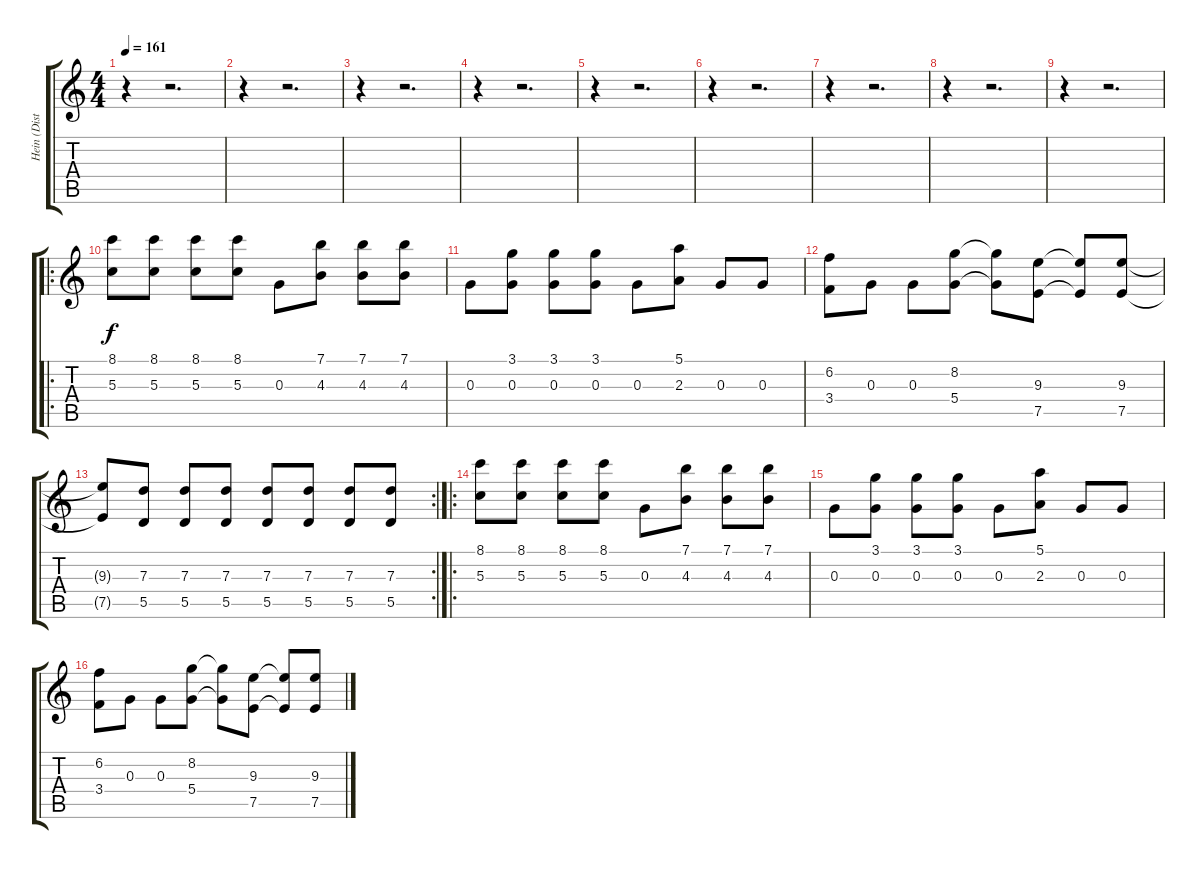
\track ("Hein (Distortion Guitar)" "Hein (Dist") {instrument overdrivenguitar}
\staff {score tabs}
\tuning (E4 B3 G3 D3 A2 D2) {hide}
\ts (4 4)
\tempo 161
\clef g2
\ks c
r.4{dy f} r.2{d} |
r.4 r.2{d} |
r.4 r.2{d} |
r.4 r.2{d} |
r.4 r.2{d} |
r.4 r.2{d} |
r.4 r.2{d} |
r.4 r.2{d} |
r.4 r.2{d} |
\ro
(8.1 5.3).8 (8.1 5.3).8 (8.1 5.3).8 (8.1 5.3).8 0.3.8 (7.1 4.3).8 (7.1 4.3).8 (7.1 4.3).8 |
0.3.8 (3.1 0.3).8 (3.1 0.3).8 (3.1 0.3).8 0.3.8 (5.1 2.3).8 0.3.8 0.3.8 |
(6.2 3.4).8 0.3.8 0.3.8 (8.2 5.4).8 (8.2{t} 5.4{t}).8 (9.3 7.5).8 (9.3{t} 7.5{t}).8 (9.3 7.5).8 |
\rc 2
(9.3{t} 7.5{t}).8 (7.3 5.5).8 (7.3 5.5).8 (7.3 5.5).8 (7.3 5.5).8 (7.3 5.5).8 (7.3 5.5).8 (7.3 5.5).8 |
\ro
(8.1 5.3).8 (8.1 5.3).8 (8.1 5.3).8 (8.1 5.3).8 0.3.8 (7.1 4.3).8 (7.1 4.3).8 (7.1 4.3).8 |
0.3.8 (3.1 0.3).8 (3.1 0.3).8 (3.1 0.3).8 0.3.8 (5.1 2.3).8 0.3.8 0.3.8 |
(6.2 3.4).8 0.3.8 0.3.8 (8.2 5.4).8 (8.2{t} 5.4{t}).8 (9.3 7.5).8 (9.3{t} 7.5{t}).8 (9.3 7.5).8
